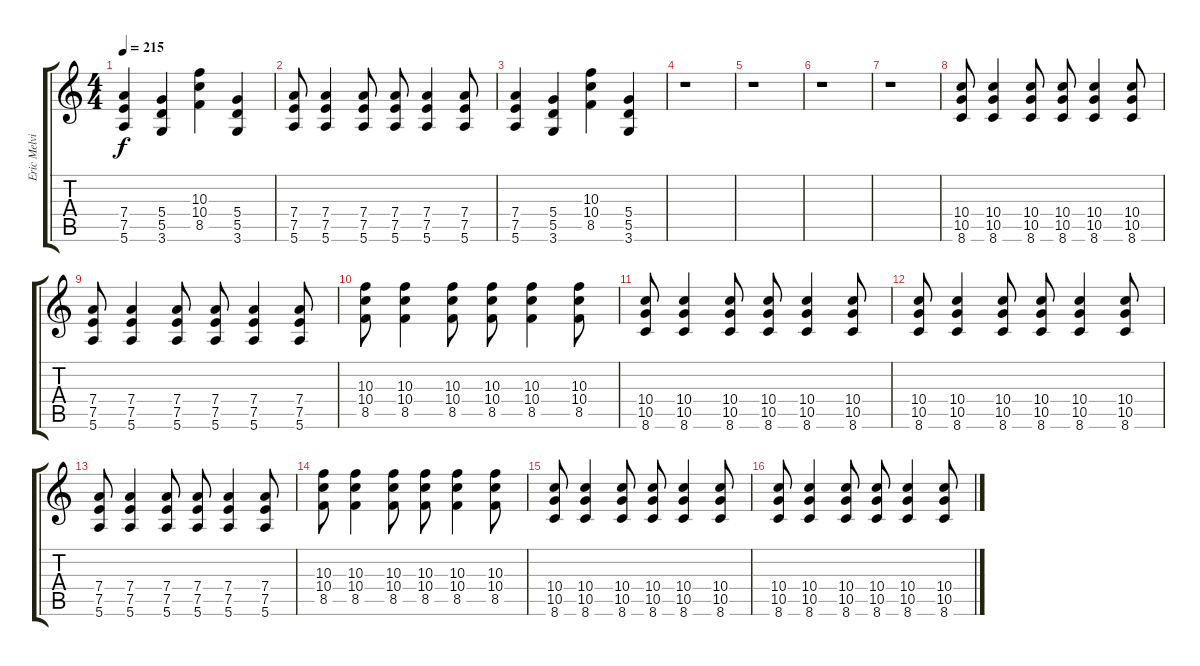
\track ("Eric Melvin" "Eric Melvi") {instrument overdrivenguitar}
\staff {score tabs}
\tuning (E4 B3 G3 D3 A2 E2) {hide}
\ts (4 4)
\tempo 215
\clef g2
\ks c
(7.4 7.5 5.6).4{dy f} (5.4 5.5 3.6).4 (10.3 10.4 8.5).4 (5.4 5.5 3.6).4 |
(7.4 7.5 5.6).8 (7.4 7.5 5.6).4 (7.4 7.5 5.6).8 (7.4 7.5 5.6).8 (7.4 7.5 5.6).4 (7.4 7.5 5.6).8 |
(7.4 7.5 5.6).4 (5.4 5.5 3.6).4 (10.3 10.4 8.5).4 (5.4 5.5 3.6).4 |
r.1 |
r.1 |
r.1 |
r.1 |
(10.4 10.5 8.6).8 (10.4 10.5 8.6).4 (10.4 10.5 8.6).8 (10.4 10.5 8.6).8 (10.4 10.5 8.6).4 (10.4 10.5 8.6).8 |
(7.4 7.5 5.6).8 (7.4 7.5 5.6).4 (7.4 7.5 5.6).8 (7.4 7.5 5.6).8 (7.4 7.5 5.6).4 (7.4 7.5 5.6).8 |
(10.3 10.4 8.5).8 (10.3 10.4 8.5).4 (10.3 10.4 8.5).8 (10.3 10.4 8.5).8 (10.3 10.4 8.5).4 (10.3 10.4 8.5).8 |
(10.4 10.5 8.6).8 (10.4 10.5 8.6).4 (10.4 10.5 8.6).8 (10.4 10.5 8.6).8 (10.4 10.5 8.6).4 (10.4 10.5 8.6).8 |
(10.4 10.5 8.6).8 (10.4 10.5 8.6).4 (10.4 10.5 8.6).8 (10.4 10.5 8.6).8 (10.4 10.5 8.6).4 (10.4 10.5 8.6).8 |
(7.4 7.5 5.6).8 (7.4 7.5 5.6).4 (7.4 7.5 5.6).8 (7.4 7.5 5.6).8 (7.4 7.5 5.6).4 (7.4 7.5 5.6).8 |
(10.3 10.4 8.5).8 (10.3 10.4 8.5).4 (10.3 10.4 8.5).8 (10.3 10.4 8.5).8 (10.3 10.4 8.5).4 (10.3 10.4 8.5).8 |
(10.4 10.5 8.6).8 (10.4 10.5 8.6).4 (10.4 10.5 8.6).8 (10.4 10.5 8.6).8 (10.4 10.5 8.6).4 (10.4 10.5 8.6).8 |
(10.4 10.5 8.6).8 (10.4 10.5 8.6).4 (10.4 10.5 8.6).8 (10.4 10.5 8.6).8 (10.4 10.5 8.6).4 (10.4 10.5 8.6).8
